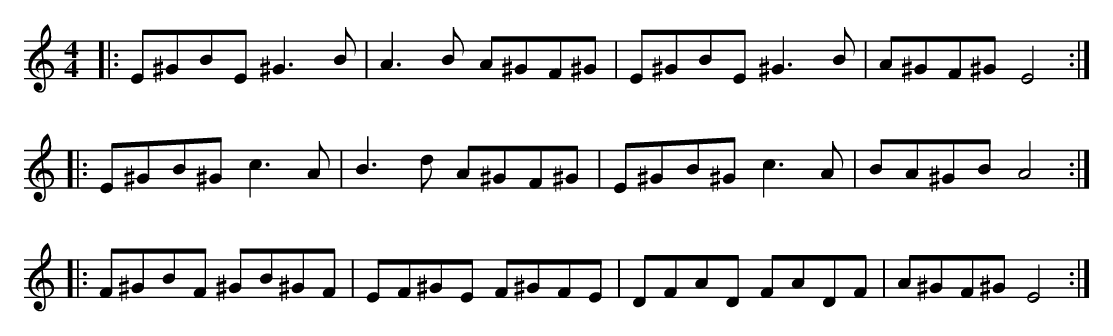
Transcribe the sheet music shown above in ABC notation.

X:1
M:4/4
K:Amin
|:E^GBE ^G3 B|A3 B A^GF^G|E^GBE ^G3 B|A^GF^G E4:|
|:E^GB^G c3 A|B3 d A^GF^G|E^GB^G c3 A|BA^GB A4:|
|:F^GBF ^GB^GF|EF^GE F^GFE|DFAD FADF|A^GF^G E4:|
